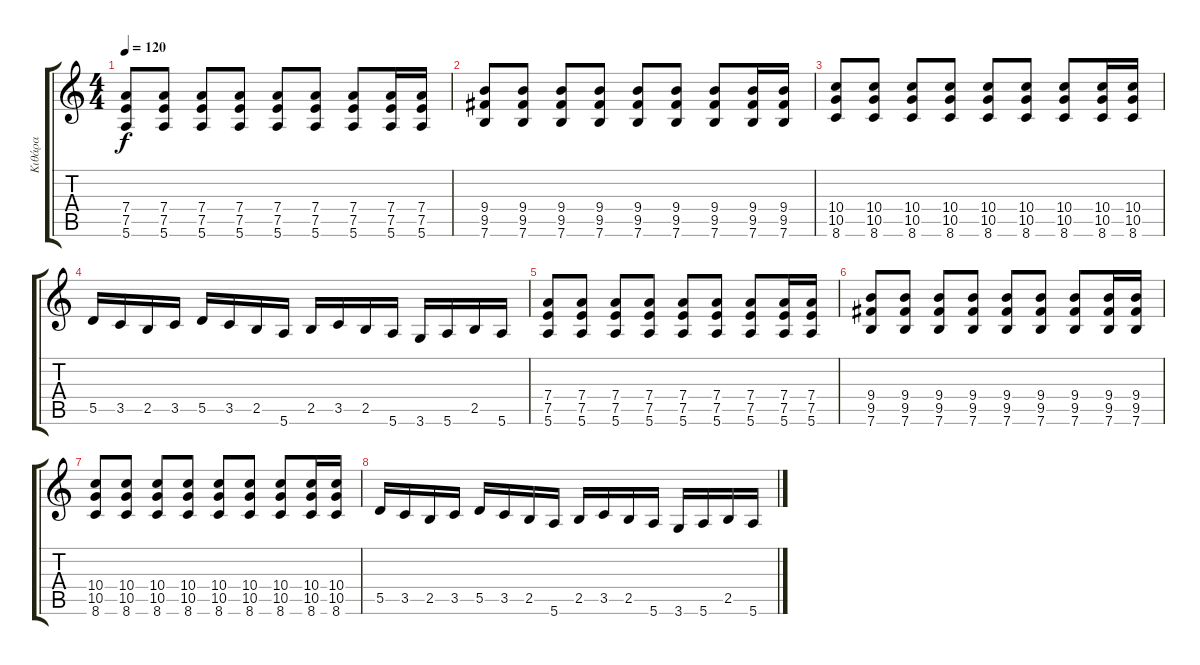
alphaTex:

\track ("Κιθάρα" "Κιθάρα") {instrument distortionguitar}
\staff {score tabs}
\tuning (E4 B3 G3 D3 A2 E2) {hide}
\ts (4 4)
\tempo 120
\clef g2
\ks c
(7.4 7.5 5.6).8{dy f volume 16} (7.4 7.5 5.6).8 (7.4 7.5 5.6).8 (7.4 7.5 5.6).8 (7.4 7.5 5.6).8 (7.4 7.5 5.6).8 (7.4 7.5 5.6).8 (7.4 7.5 5.6).16 (7.4 7.5 5.6).16 |
(9.4 9.5 7.6).8 (9.4 9.5 7.6).8 (9.4 9.5 7.6).8 (9.4 9.5 7.6).8 (9.4 9.5 7.6).8 (9.4 9.5 7.6).8 (9.4 9.5 7.6).8 (9.4 9.5 7.6).16 (9.4 9.5 7.6).16 |
(10.4 10.5 8.6).8 (10.4 10.5 8.6).8 (10.4 10.5 8.6).8 (10.4 10.5 8.6).8 (10.4 10.5 8.6).8 (10.4 10.5 8.6).8 (10.4 10.5 8.6).8 (10.4 10.5 8.6).16 (10.4 10.5 8.6).16 |
5.5.16 3.5.16 2.5.16 3.5.16 5.5.16 3.5.16 2.5.16 5.6.16 2.5.16 3.5.16 2.5.16 5.6.16 3.6.16 5.6.16 2.5.16 5.6.16 |
(7.4 7.5 5.6).8{volume 1} (7.4 7.5 5.6).8 (7.4 7.5 5.6).8 (7.4 7.5 5.6).8 (7.4 7.5 5.6).8 (7.4 7.5 5.6).8 (7.4 7.5 5.6).8 (7.4 7.5 5.6).16 (7.4 7.5 5.6).16 |
(9.4 9.5 7.6).8 (9.4 9.5 7.6).8 (9.4 9.5 7.6).8 (9.4 9.5 7.6).8 (9.4 9.5 7.6).8 (9.4 9.5 7.6).8 (9.4 9.5 7.6).8 (9.4 9.5 7.6).16 (9.4 9.5 7.6).16 |
(10.4 10.5 8.6).8 (10.4 10.5 8.6).8 (10.4 10.5 8.6).8 (10.4 10.5 8.6).8 (10.4 10.5 8.6).8 (10.4 10.5 8.6).8 (10.4 10.5 8.6).8 (10.4 10.5 8.6).16 (10.4 10.5 8.6).16 |
5.5.16 3.5.16 2.5.16 3.5.16 5.5.16 3.5.16 2.5.16 5.6.16 2.5.16 3.5.16 2.5.16 5.6.16 3.6.16 5.6.16 2.5.16 5.6.16
